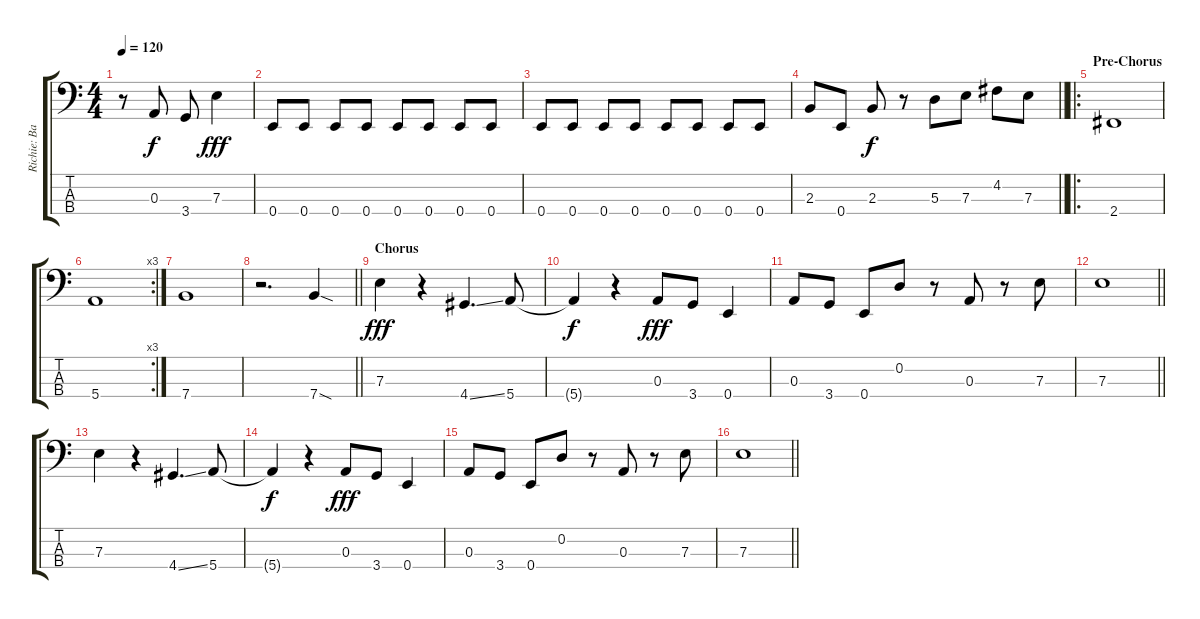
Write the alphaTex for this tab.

\track ("Richie: Bass" "Richie: Ba") {instrument electricbasspick}
\staff {score tabs}
\tuning (G2 D2 A1 E1) {hide}
\ts (4 4)
\tempo 120
\clef f4
\ks c
r.8{dy f} 0.3.8 3.4.8 7.3.4{dy fff} |
0.4.8 0.4.8 0.4.8 0.4.8 0.4.8 0.4.8 0.4.8 0.4.8 |
0.4.8 0.4.8 0.4.8 0.4.8 0.4.8 0.4.8 0.4.8 0.4.8 |
\barLineRight lightlight
2.3.8 0.4.8 2.3.8{dy f} r.8 5.3.8 7.3.8 4.2.8 7.3.8 |
\ro
\section ("" "Pre-Chorus")
2.4.1 |
\rc 3
5.4.1 |
7.4.1 |
\barLineRight lightlight
r.2{d} 7.4{sod}.4 |
\section ("" "Chorus")
7.3.4{dy fff} r.4 4.4{ss}.4{d} 5.4.8 |
5.4{t}.4{dy f} r.4 0.3.8{dy fff} 3.4.8 0.4.4 |
0.3.8 3.4.8 0.4.8 0.2.8 r.8 0.3.8 r.8 7.3.8 |
\barLineRight lightlight
7.3.1 |
7.3.4 r.4 4.4{ss}.4{d} 5.4.8 |
5.4{t}.4{dy f} r.4 0.3.8{dy fff} 3.4.8 0.4.4 |
0.3.8 3.4.8 0.4.8 0.2.8 r.8 0.3.8 r.8 7.3.8 |
\barLineRight lightlight
7.3.1
